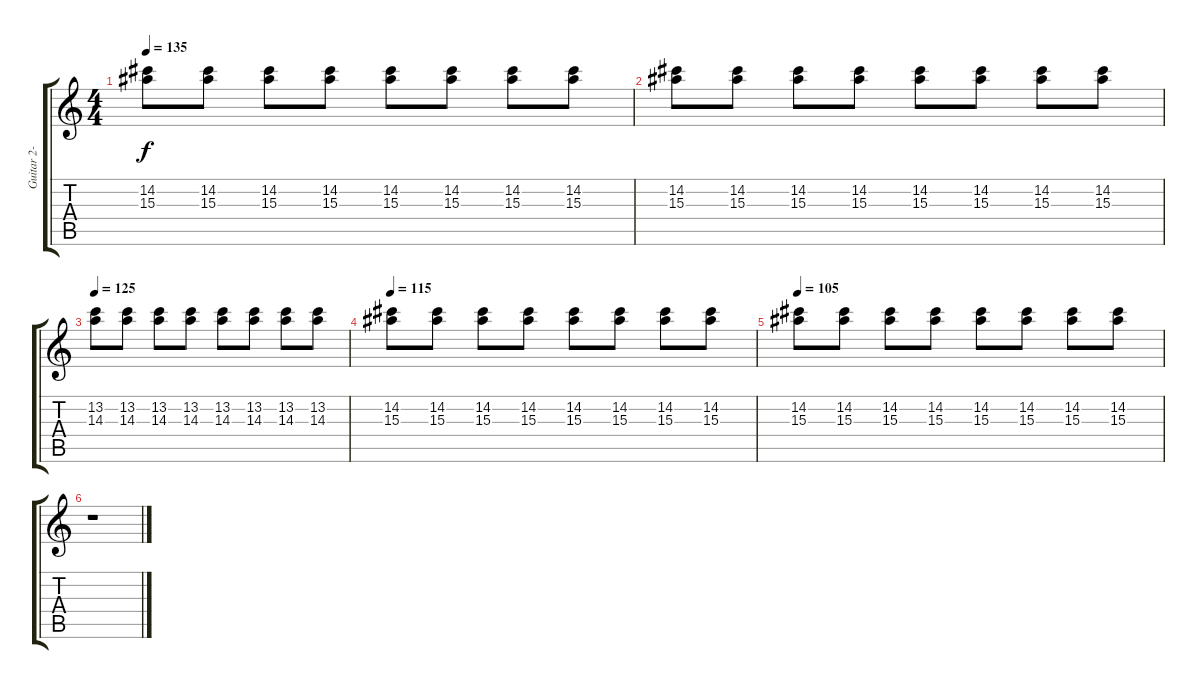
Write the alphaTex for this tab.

\track ("Guitar 2- rythym" "Guitar 2- ") {instrument distortionguitar}
\staff {score tabs}
\tuning (E4 B3 G3 D3 A2 E2) {hide}
\ts (4 4)
\tempo 135
\clef g2
\ks c
(14.2 15.3).8{dy f} (14.2 15.3).8 (14.2 15.3).8 (14.2 15.3).8 (14.2 15.3).8 (14.2 15.3).8 (14.2 15.3).8 (14.2 15.3).8 |
(14.2 15.3).8 (14.2 15.3).8 (14.2 15.3).8 (14.2 15.3).8 (14.2 15.3).8 (14.2 15.3).8 (14.2 15.3).8 (14.2 15.3).8 |
\tempo 125
(13.2 14.3).8 (13.2 14.3).8 (13.2 14.3).8 (13.2 14.3).8 (13.2 14.3).8 (13.2 14.3).8 (13.2 14.3).8 (13.2 14.3).8 |
\tempo 115
(14.2 15.3).8 (14.2 15.3).8 (14.2 15.3).8 (14.2 15.3).8 (14.2 15.3).8 (14.2 15.3).8 (14.2 15.3).8 (14.2 15.3).8 |
\tempo 105
(14.2 15.3).8 (14.2 15.3).8 (14.2 15.3).8 (14.2 15.3).8 (14.2 15.3).8 (14.2 15.3).8 (14.2 15.3).8 (14.2 15.3).8 |
r.1
